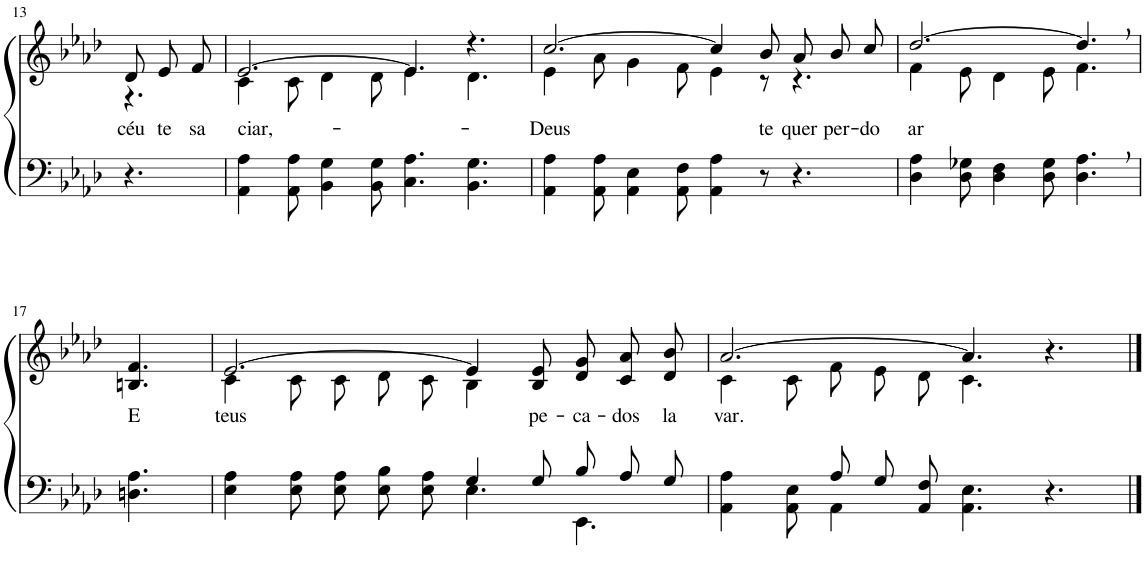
**kern	**kern	**text
*part2	*part1	*part1
*staff2	*staff1	*staff1
*I"Parte III e IV	*I"Parte I e II	*
!!LO:PB:g=z
*clefF4	*clefG2	*
*Trd-1c-2	*Trd-1c-2	*
*k[b-e-a-d-]	*k[b-e-a-d-]	*
*M12/8	*M12/8	*
=13	=13	=13
!	!	!LO:LY:b
*	*^	*
4.r	8d-/L	4.r	céu
!	!	!	!LO:LY:b
.	8e-/	.	te
!	!	!	!LO:LY:b
.	8f/J	.	sa-
=14	=14	=14	=14
!	!	!	!LO:LY:b
4AA-\ 4A-\	[2.e-/	4c\	-ciar,-
8AA-\ 8A-\	.	8c\	.
4BB-\ 4G\	.	4d-\	.
8BB-\ 8G\	.	8d-\	.
4.C\ 4.A-\	4.e-/]	4.e-\	.
4.BB-\ 4.G\	4.r	4.d-\	.
=15	=15	=15	=15
!	!	!	!LO:LY:b
4AA-\ 4A-\	[2.cc/	4e-\	-Deus
8AA-\ 8A-\	.	8a-\	.
4AA-\ 4E-\	.	4g\	.
8AA-\ 8F\	.	8f\	.
4AA-\ 4A-\	4cc/]	4e-\	.
!	!	!	!LO:LY:b
8r	8b-/	8r	te
!	!	!	!LO:LY:b
4.r	8a-/L	4.r	quer
!	!	!	!LO:LY:b
.	8b-/	.	per-
!	!	!	!LO:LY:b
.	8cc/J	.	-do-
=16	=16	=16	=16
!	!	!	!LO:LY:b
4D-\ 4A-\	[2.dd-/	4f\	-ar
8D-\ 8G-X\	.	8e-\	.
4D-\ 4F\	.	4d-\	.
8D-\ 8G-\	.	8e-\	.
4.D-\, 4.A-\,	4.dd-,/]	4.f\	.
!!LO:LB:g=z
=17	=17	=17	=17
!	!	!	!LO:LY:b
*	*v	*v	*
4.Dn\ 4.A-\	4.Bn/ 4.f/	E
=18	=18	=18
*^	*^	*
!	!	!	!	!LO:LY:b
2.ryy	4E-\ 4A-\	[2.e-/	4c\	teus
.	8E-\ 8A-\	.	8c\L	.
.	8E-\ 8A-\L	.	8c\	.
.	8E-\ 8B-\	.	8d-\J	.
.	8E-\ 8A-\J	.	8c\	.
4G/	4.E-\	4e-/]	4B-\	.
!	!	!	!	!LO:LY:b
8G/	.	8B-/ 8e-/	2ryy	pe-
!	!	!	!	!LO:LY:b
8B-/L	4.EE-\	8d-/ 8g/L	.	-ca-
!	!	!	!	!LO:LY:b
8A-/	.	8c/ 8a-/	.	-dos
!	!	!	!	!LO:LY:b
8G/J	.	8d-/ 8b-/J	.	la-
=19	=19	=19	=19	=19
!	!	!	!	!LO:LY:b
4.ryy	4AA-\ 4A-\	[2.a-/	4c\	-var.
.	8AA-\ 8E-\	.	8c\	.
8A-\L	4AA-\	.	8f\L	.
8G\	.	.	8e-\	.
8AA-\ 8F\J	8ryy	.	8d-\J	.
4.ryy	4.AA-\ 4.E-\	4.a-/]	4.c\	.
4.r	4.ryy	4.r	4.ryy	.
*v	*v	*	*	*
*	*v	*v	*
==	==	==
*-	*-	*-
